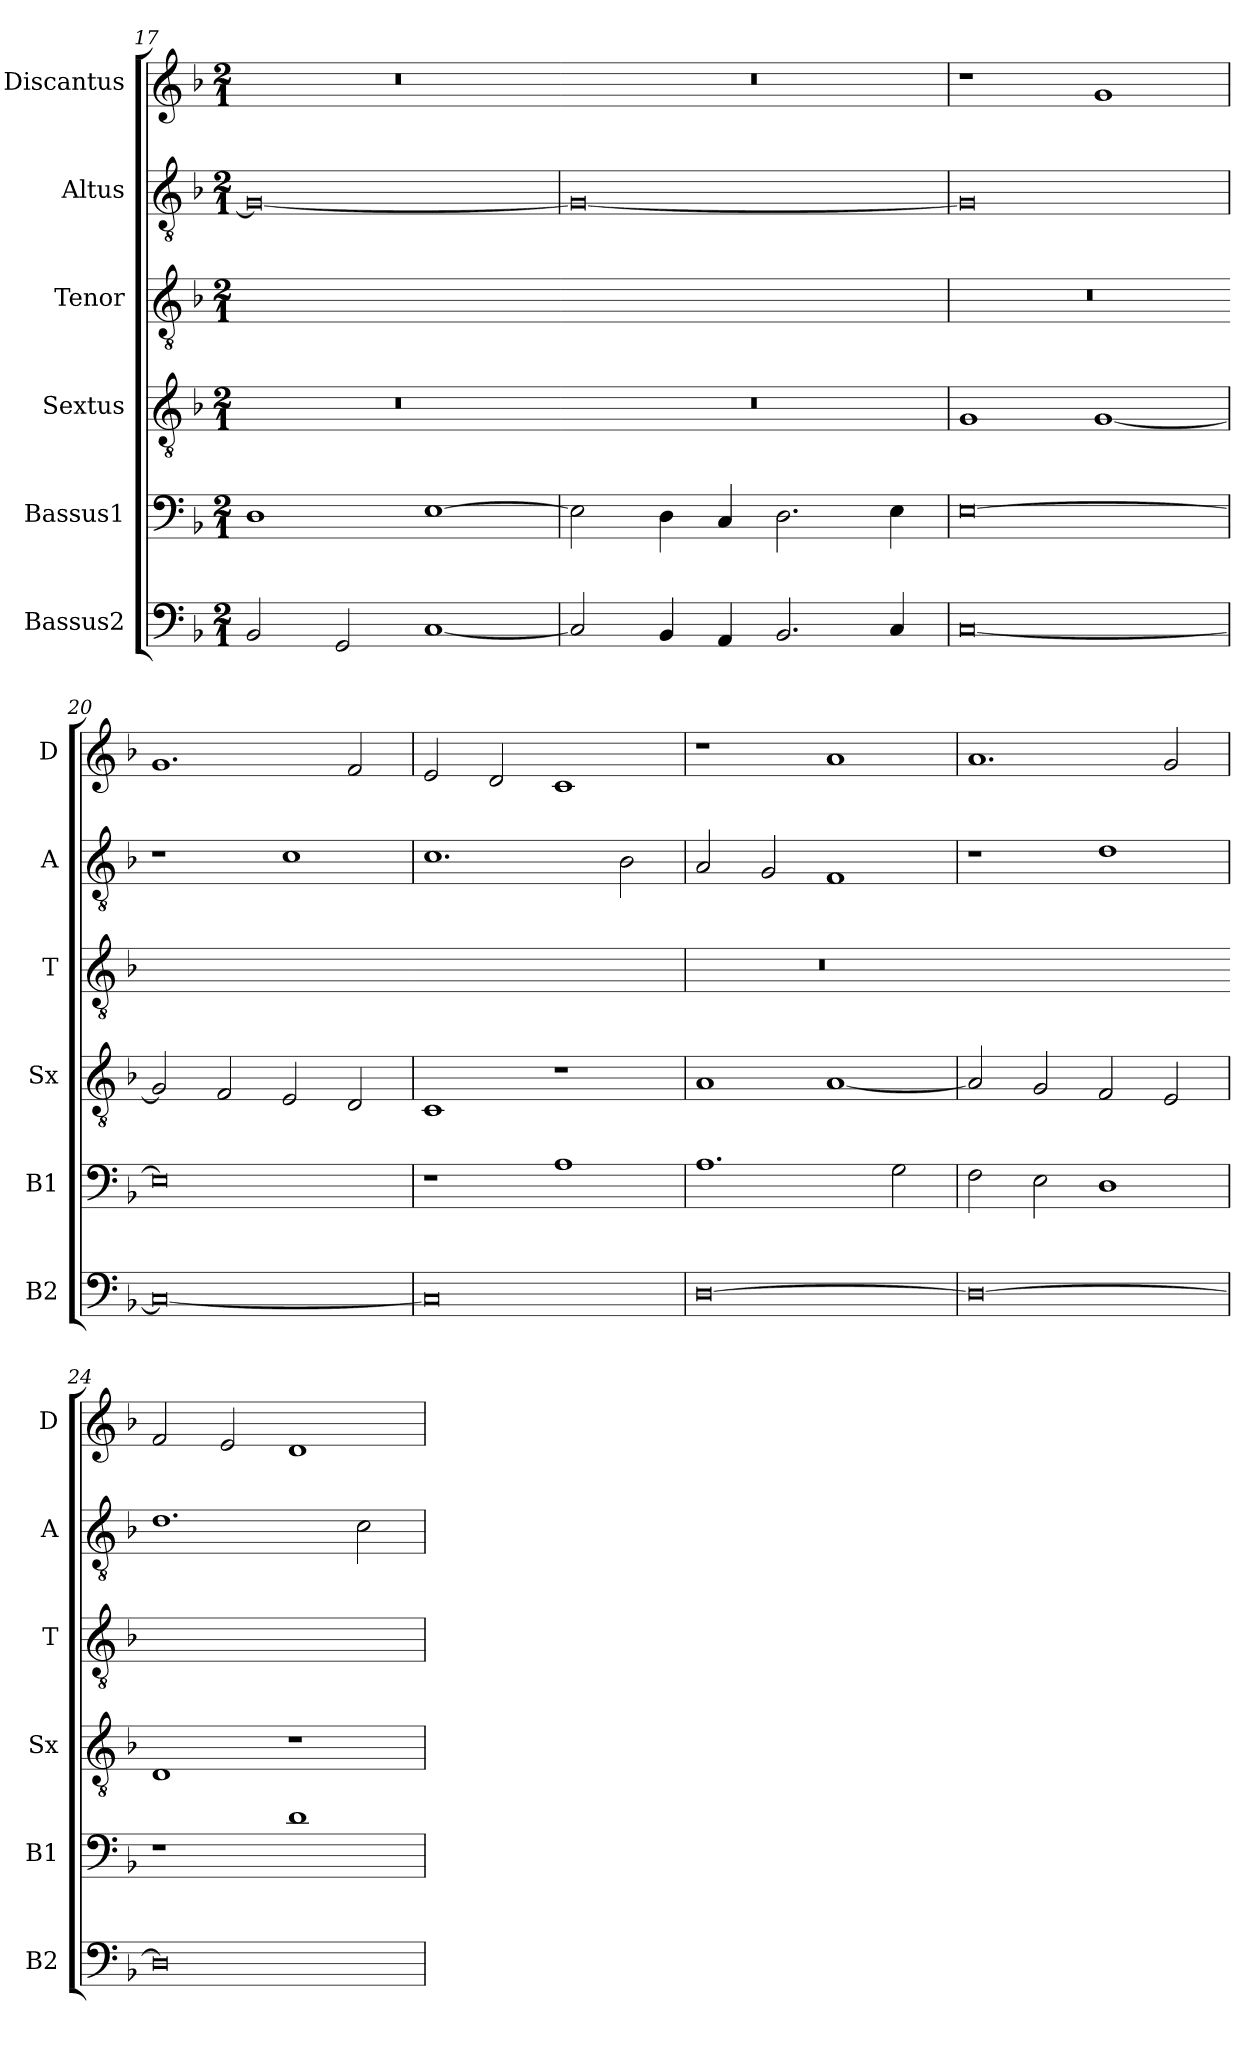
**kern	**kern	**kern	**kern	**kern	**kern
*part6	*part5	*part4	*part3	*part2	*part1
*staff6	*staff5	*staff4	*staff3	*staff2	*staff1
*I"Bassus2	*I"Bassus1	*I"Sextus	*I"Tenor	*I"Altus	*I"Discantus
*I'B2	*I'B1	*I'Sx	*I'T	*I'A	*I'D
*clefF4	*clefF4	*clefGv2	*clefGv2	*clefGv2	*clefG2
*k[b-]	*k[b-]	*k[b-]	*k[b-]	*k[b-]	*k[b-]
*M2/1	*M2/1	*M2/1	*M2/1	*M2/1	*M2/1
=17	=17	=17	=17	=17	=17
!	!	!	!LO:N:vis=1	!	!
2BB-/	1D	0r	0ryy	0G_	0r
2GG/	.	.	.	.	.
[1C	[1E	.	.	.	.
=18	=18	=18	=18-	=18	=18
!	!	!	!LO:N:vis=1	!	!
2C/]	2E\]	0r	0ryy	0G_	0r
4BB-/	4D\	.	.	.	.
4AA/	4C/	.	.	.	.
2.BB-/	2.D\	.	.	.	.
4C/	4E\	.	.	.	.
=19	=19	=19	=19	=19	=19
!	!	!	!LO:N:vis=1	!	!
[0C	[0E	1G	0r	0G]	1r
.	.	[1G	.	.	1g
=20	=20	=20	=20-	=20	=20
!	!	!	!LO:N:vis=1	!	!
0C_	0E]	2G/]	0ryy	1r	1.g
.	.	2F/	.	.	.
.	.	2E/	.	1c	.
.	.	2D/	.	.	2f/
=21	=21	=21	=21-	=21	=21
!	!	!	!LO:N:vis=1	!	!
0C]	1r	1C	0ryy	1.c	2e/
.	.	.	.	.	2d/
.	1A	1r	.	.	1c
.	.	.	.	2B-\	.
=22	=22	=22	=22	=22	=22
!	!	!	!LO:N:vis=1	!	!
[0D	1.A	1A	0r	2A/	1r
.	.	.	.	2G/	.
.	.	[1A	.	1F	1a
.	2G\	.	.	.	.
=23	=23	=23	=23-	=23	=23
!	!	!	!LO:N:vis=1	!	!
0D_	2F\	2A/]	0ryy	1r	1.a
.	2E\	2G/	.	.	.
.	1D	2F/	.	1d	.
.	.	2E/	.	.	2g/
=24	=24	=24	=24-	=24	=24
!	!	!	!LO:N:vis=1	!	!
0D]	1r	1D	0ryy	1.d	2f/
.	.	.	.	.	2e/
.	1d	1r	.	.	1d
.	.	.	.	2c\	.
=	=	=	=	=	=
*-	*-	*-	*-	*-	*-
